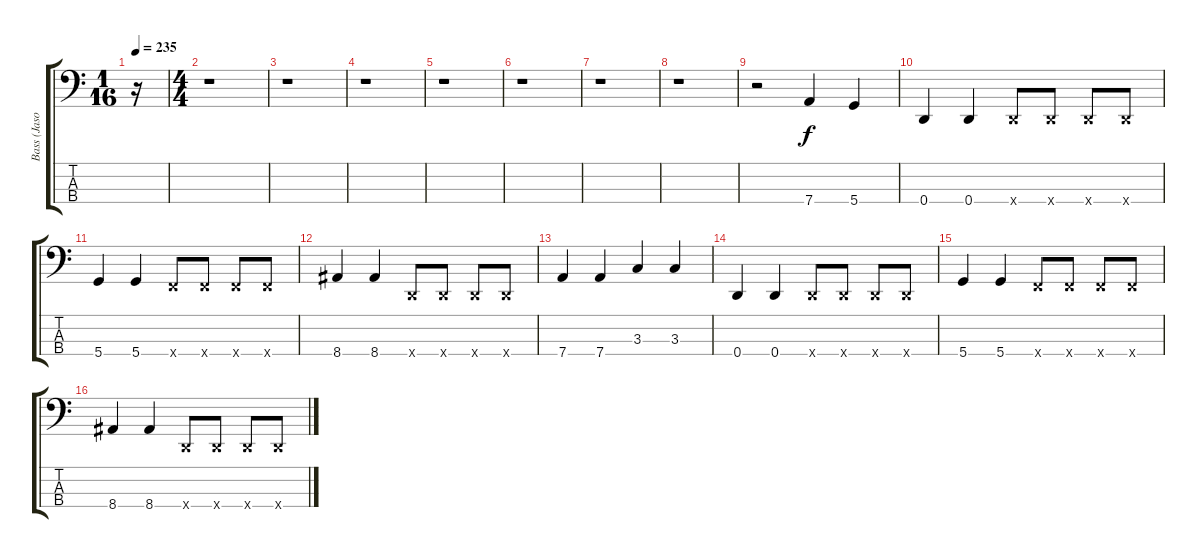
\track ("Bass (Jason McCaslin)" "Bass (Jaso") {instrument electricbasspick}
\staff {score tabs}
\tuning (G2 D2 A1 D1) {hide}
\ts (1 16)
\tempo 235
\clef f4
\ks c
r.16{dy f instrument electricbasspick} |
\ts (4 4)
r.1 |
r.1 |
r.1 |
r.1 |
r.1 |
r.1 |
r.1 |
r.2 7.4.4 5.4.4 |
0.4.4 0.4.4 0.4{x}.8 0.4{x}.8 0.4{x}.8 0.4{x}.8 |
5.4.4 5.4.4 3.4{x}.8 3.4{x}.8 3.4{x}.8 3.4{x}.8 |
8.4.4 8.4.4 0.4{x}.8 0.4{x}.8 0.4{x}.8 0.4{x}.8 |
7.4.4 7.4.4 3.3.4 3.3.4 |
0.4.4 0.4.4 0.4{x}.8 0.4{x}.8 0.4{x}.8 0.4{x}.8 |
5.4.4 5.4.4 3.4{x}.8 3.4{x}.8 3.4{x}.8 3.4{x}.8 |
8.4.4 8.4.4 0.4{x}.8 0.4{x}.8 0.4{x}.8 0.4{x}.8
